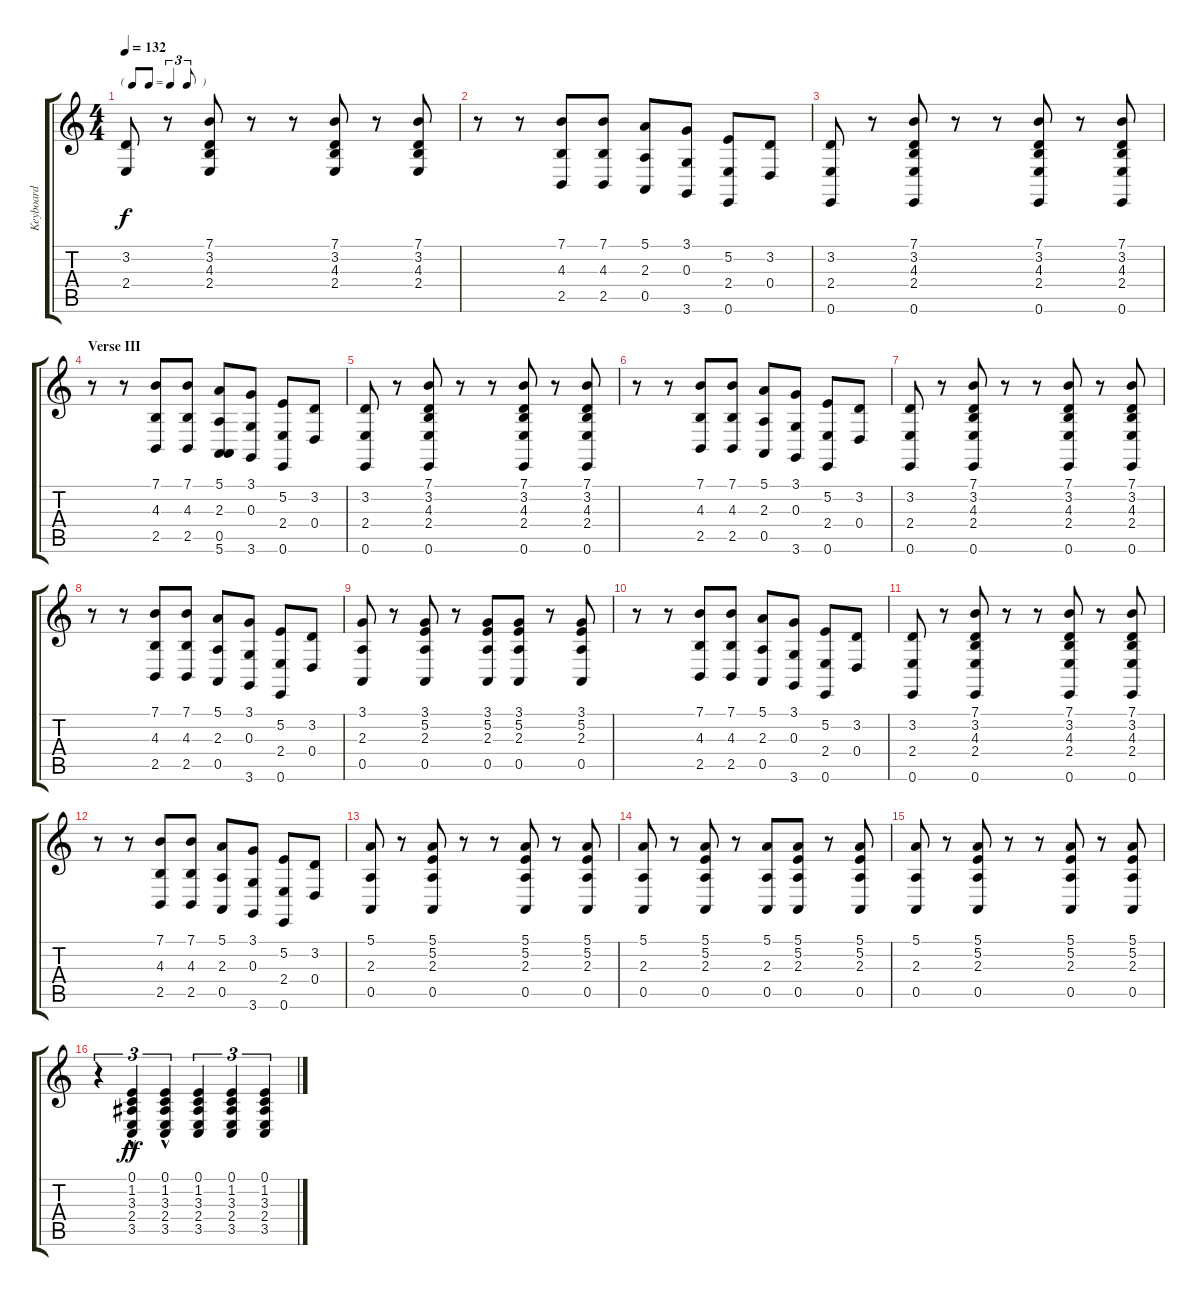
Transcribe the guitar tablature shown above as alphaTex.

\track ("Keyboard" "Keyboard") {instrument clavinet}
\staff {score tabs}
\tuning (E4 B3 G3 D3 A2 E2) {hide}
\ts (4 4)
\tf triplet8th
\tempo 132
\clef g2
\ks c
(3.2 2.4).8{dy f} r.8 (7.1 3.2 4.3 2.4).8 r.8 r.8 (7.1 3.2 4.3 2.4).8 r.8 (7.1 3.2 4.3 2.4).8 |
r.8 r.8 (7.1 4.3 2.5).8 (7.1 4.3 2.5).8 (5.1 2.3 0.5).8 (3.1 0.3 3.6).8 (5.2 2.4 0.6).8 (3.2 0.4).8 |
(3.2 2.4 0.6).8 r.8 (7.1 3.2 4.3 2.4 0.6).8 r.8 r.8 (7.1 3.2 4.3 2.4 0.6).8 r.8 (7.1 3.2 4.3 2.4 0.6).8 |
\section ("" "Verse III")
r.8 r.8 (7.1 4.3 2.5).8 (7.1 4.3 2.5).8 (5.1 2.3 0.5 5.6).8 (3.1 0.3 3.6).8 (5.2 2.4 0.6).8 (3.2 0.4).8 |
(3.2 2.4 0.6).8 r.8 (7.1 3.2 4.3 2.4 0.6).8 r.8 r.8 (7.1 3.2 4.3 2.4 0.6).8 r.8 (7.1 3.2 4.3 2.4 0.6).8 |
r.8 r.8 (7.1 4.3 2.5).8 (7.1 4.3 2.5).8 (5.1 2.3 0.5).8 (3.1 0.3 3.6).8 (5.2 2.4 0.6).8 (3.2 0.4).8 |
(3.2 2.4 0.6).8 r.8 (7.1 3.2 4.3 2.4 0.6).8 r.8 r.8 (7.1 3.2 4.3 2.4 0.6).8 r.8 (7.1 3.2 4.3 2.4 0.6).8 |
r.8 r.8 (7.1 4.3 2.5).8 (7.1 4.3 2.5).8 (5.1 2.3 0.5).8 (3.1 0.3 3.6).8 (5.2 2.4 0.6).8 (3.2 0.4).8 |
(3.1 2.3 0.5).8 r.8 (3.1 5.2 2.3 0.5).8 r.8 (3.1 5.2 2.3 0.5).8 (3.1 5.2 2.3 0.5).8 r.8 (3.1 5.2 2.3 0.5).8 |
r.8 r.8 (7.1 4.3 2.5).8 (7.1 4.3 2.5).8 (5.1 2.3 0.5).8 (3.1 0.3 3.6).8 (5.2 2.4 0.6).8 (3.2 0.4).8 |
(3.2 2.4 0.6).8 r.8 (7.1 3.2 4.3 2.4 0.6).8 r.8 r.8 (7.1 3.2 4.3 2.4 0.6).8 r.8 (7.1 3.2 4.3 2.4 0.6).8 |
r.8 r.8 (7.1 4.3 2.5).8 (7.1 4.3 2.5).8 (5.1 2.3 0.5).8 (3.1 0.3 3.6).8 (5.2 2.4 0.6).8 (3.2 0.4).8 |
(5.1 2.3 0.5).8 r.8 (5.1 5.2 2.3 0.5).8 r.8 r.8 (5.1 5.2 2.3 0.5).8 r.8 (5.1 5.2 2.3 0.5).8 |
(5.1 2.3 0.5).8 r.8 (5.1 5.2 2.3 0.5).8 r.8 (5.1 2.3 0.5).8 (5.1 5.2 2.3 0.5).8 r.8 (5.1 5.2 2.3 0.5).8 |
(5.1 2.3 0.5).8 r.8 (5.1 5.2 2.3 0.5).8 r.8 r.8 (5.1 5.2 2.3 0.5).8 r.8 (5.1 5.2 2.3 0.5).8 |
r.4{tu (3 2)} (0.1 1.2{hac} 3.3{hac} 2.4 3.5).4{tu (3 2) dy ff} (0.1 1.2{hac} 3.3{hac} 2.4 3.5).4{tu (3 2)} (0.1 1.2 3.3 2.4 3.5).4{tu (3 2)} (0.1 1.2 3.3 2.4 3.5).4{tu (3 2)} (0.1 1.2 3.3 2.4 3.5).4{tu (3 2)}
